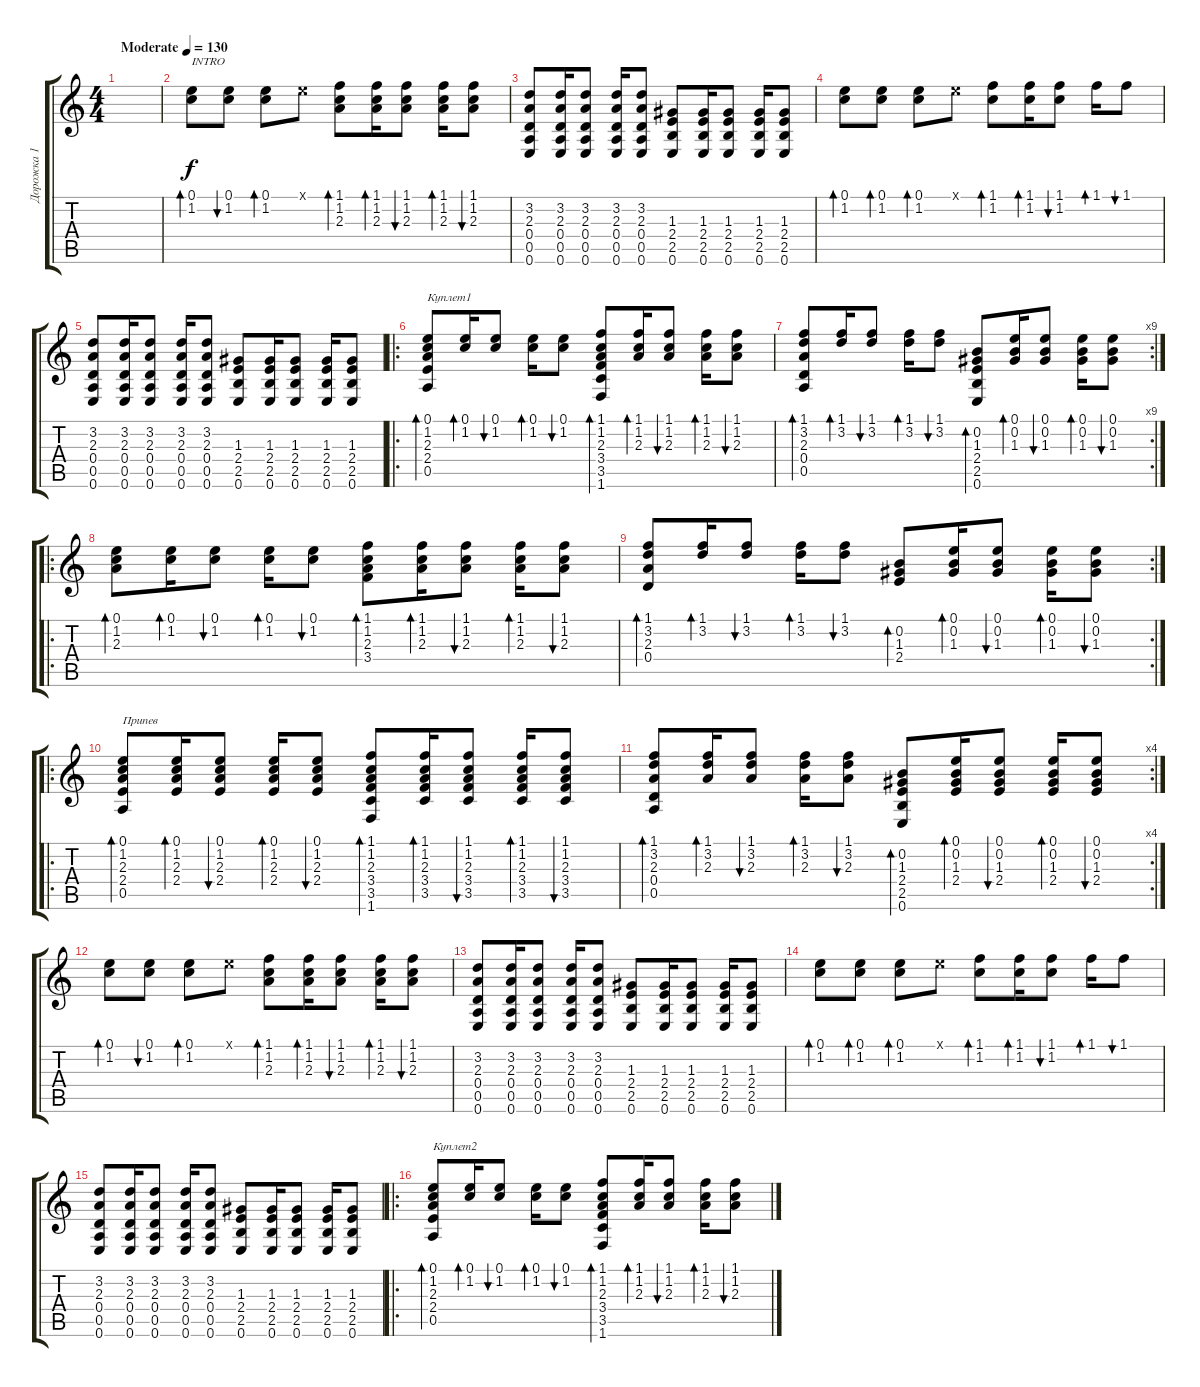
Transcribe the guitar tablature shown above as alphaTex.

\track ("Дорожка 1" "Дорожка 1") {instrument acousticguitarsteel}
\staff {score tabs}
\tuning (E4 B3 G3 D3 A2 E2) {hide}
\ts (4 4)
\tempo (130 "Moderate")
\clef g2
\ks c
|
(0.1 1.2).8{bd 60 txt "INTRO"} (0.1 1.2).8{bu 60} (0.1 1.2).8{bd 60} 0.1{x}.8 (1.1 1.2 2.3).8{bd 60} (1.1 1.2 2.3).16{bd 60} (1.1 1.2 2.3).8{bu 60} (1.1 1.2 2.3).16{bd 60} (1.1 1.2 2.3).8{bu 60} |
(3.2 2.3 0.4 0.5 0.6).8 (3.2 2.3 0.4 0.5 0.6).16 (3.2 2.3 0.4 0.5 0.6).8 (3.2 2.3 0.4 0.5 0.6).16 (3.2 2.3 0.4 0.5 0.6).8 (1.3 2.4 2.5 0.6).8 (1.3 2.4 2.5 0.6).16 (1.3 2.4 2.5 0.6).8 (1.3 2.4 2.5 0.6).16 (1.3 2.4 2.5 0.6).8 |
(0.1 1.2).8{bd 60} (0.1 1.2).8{bd 60} (0.1 1.2).8{bd 60} 0.1{x}.8 (1.1 1.2).8{bd 60} (1.1 1.2).16{bd 60} (1.1 1.2).8{bu 60} 1.1.16{bd 60} 1.1.8{bu 60} |
(3.2 2.3 0.4 0.5 0.6).8 (3.2 2.3 0.4 0.5 0.6).16 (3.2 2.3 0.4 0.5 0.6).8 (3.2 2.3 0.4 0.5 0.6).16 (3.2 2.3 0.4 0.5 0.6).8 (1.3 2.4 2.5 0.6).8 (1.3 2.4 2.5 0.6).16 (1.3 2.4 2.5 0.6).8 (1.3 2.4 2.5 0.6).16 (1.3 2.4 2.5 0.6).8 |
\ro
(0.1 1.2 2.3 2.4 0.5).8{bd 60 txt "Куплет1"} (0.1 1.2).16{bd 60} (0.1 1.2).8{bu 60} (0.1 1.2).16{bd 60} (0.1 1.2).8{bu 60} (1.1 1.2 2.3 3.4 3.5 1.6).8{bd 60} (1.1 1.2 2.3).16{bd 60} (1.1 1.2 2.3).8{bu 60} (1.1 1.2 2.3).16{bd 60} (1.1 1.2 2.3).8{bu 60} |
\rc 9
(1.1 3.2 2.3 0.4 0.5).8{bd 60} (1.1 3.2).16{bd 60} (1.1 3.2).8{bu 60} (1.1 3.2).16{bd 60} (1.1 3.2).8{bu 60} (0.2 1.3 2.4 2.5 0.6).8{bd 60} (0.1 0.2 1.3).16{bd 60} (0.1 0.2 1.3).8{bu 60} (0.1 0.2 1.3).16{bd 60} (0.1 0.2 1.3).8{bu 60} |
\ro
(0.1 1.2 2.3).8{bd 60} (0.1 1.2).16{bd 60} (0.1 1.2).8{bu 60} (0.1 1.2).16{bd 60} (0.1 1.2).8{bu 60} (1.1 1.2 2.3 3.4).8{bd 60} (1.1 1.2 2.3).16{bd 60} (1.1 1.2 2.3).8{bu 60} (1.1 1.2 2.3).16{bd 60} (1.1 1.2 2.3).8{bu 60} |
\rc 2
(1.1 3.2 2.3 0.4).8{bd 60} (1.1 3.2).16{bd 60} (1.1 3.2).8{bu 60} (1.1 3.2).16{bd 60} (1.1 3.2).8{bu 60} (0.2 1.3 2.4).8{bd 60} (0.1 0.2 1.3).16{bd 60} (0.1 0.2 1.3).8{bu 60} (0.1 0.2 1.3).16{bd 60} (0.1 0.2 1.3).8{bu 60} |
\ro
(0.1 1.2 2.3 2.4 0.5).8{bd 60 txt "Припев"} (0.1 1.2 2.3 2.4).16{bd 60} (0.1 1.2 2.3 2.4).8{bu 60} (0.1 1.2 2.3 2.4).16{bd 60} (0.1 1.2 2.3 2.4).8{bu 60} (1.1 1.2 2.3 3.4 3.5 1.6).8{bd 60} (1.1 1.2 2.3 3.4 3.5).16{bd 60} (1.1 1.2 2.3 3.4 3.5).8{bu 60} (1.1 1.2 2.3 3.4 3.5).16{bd 60} (1.1 1.2 2.3 3.4 3.5).8{bu 60} |
\rc 4
(1.1 3.2 2.3 0.4 0.5).8{bd 60} (1.1 3.2 2.3).16{bd 60} (1.1 3.2 2.3).8{bu 60} (1.1 3.2 2.3).16{bd 60} (1.1 3.2 2.3).8{bu 60} (0.2 1.3 2.4 2.5 0.6).8{bd 60} (0.1 0.2 1.3 2.4).16{bd 60} (0.1 0.2 1.3 2.4).8{bu 60} (0.1 0.2 1.3 2.4).16{bd 60} (0.1 0.2 1.3 2.4).8{bu 60} |
(0.1 1.2).8{bd 60} (0.1 1.2).8{bu 60} (0.1 1.2).8{bd 60} 0.1{x}.8 (1.1 1.2 2.3).8{bd 60} (1.1 1.2 2.3).16{bd 60} (1.1 1.2 2.3).8{bu 60} (1.1 1.2 2.3).16{bd 60} (1.1 1.2 2.3).8{bu 60} |
(3.2 2.3 0.4 0.5 0.6).8 (3.2 2.3 0.4 0.5 0.6).16 (3.2 2.3 0.4 0.5 0.6).8 (3.2 2.3 0.4 0.5 0.6).16 (3.2 2.3 0.4 0.5 0.6).8 (1.3 2.4 2.5 0.6).8 (1.3 2.4 2.5 0.6).16 (1.3 2.4 2.5 0.6).8 (1.3 2.4 2.5 0.6).16 (1.3 2.4 2.5 0.6).8 |
(0.1 1.2).8{bd 60} (0.1 1.2).8{bd 60} (0.1 1.2).8{bd 60} 0.1{x}.8 (1.1 1.2).8{bd 60} (1.1 1.2).16{bd 60} (1.1 1.2).8{bu 60} 1.1.16{bd 60} 1.1.8{bu 60} |
(3.2 2.3 0.4 0.5 0.6).8 (3.2 2.3 0.4 0.5 0.6).16 (3.2 2.3 0.4 0.5 0.6).8 (3.2 2.3 0.4 0.5 0.6).16 (3.2 2.3 0.4 0.5 0.6).8 (1.3 2.4 2.5 0.6).8 (1.3 2.4 2.5 0.6).16 (1.3 2.4 2.5 0.6).8 (1.3 2.4 2.5 0.6).16 (1.3 2.4 2.5 0.6).8 |
\ro
(0.1 1.2 2.3 2.4 0.5).8{bd 60 txt "Куплет2"} (0.1 1.2).16{bd 60} (0.1 1.2).8{bu 60} (0.1 1.2).16{bd 60} (0.1 1.2).8{bu 60} (1.1 1.2 2.3 3.4 3.5 1.6).8{bd 60} (1.1 1.2 2.3).16{bd 60} (1.1 1.2 2.3).8{bu 60} (1.1 1.2 2.3).16{bd 60} (1.1 1.2 2.3).8{bu 60}
